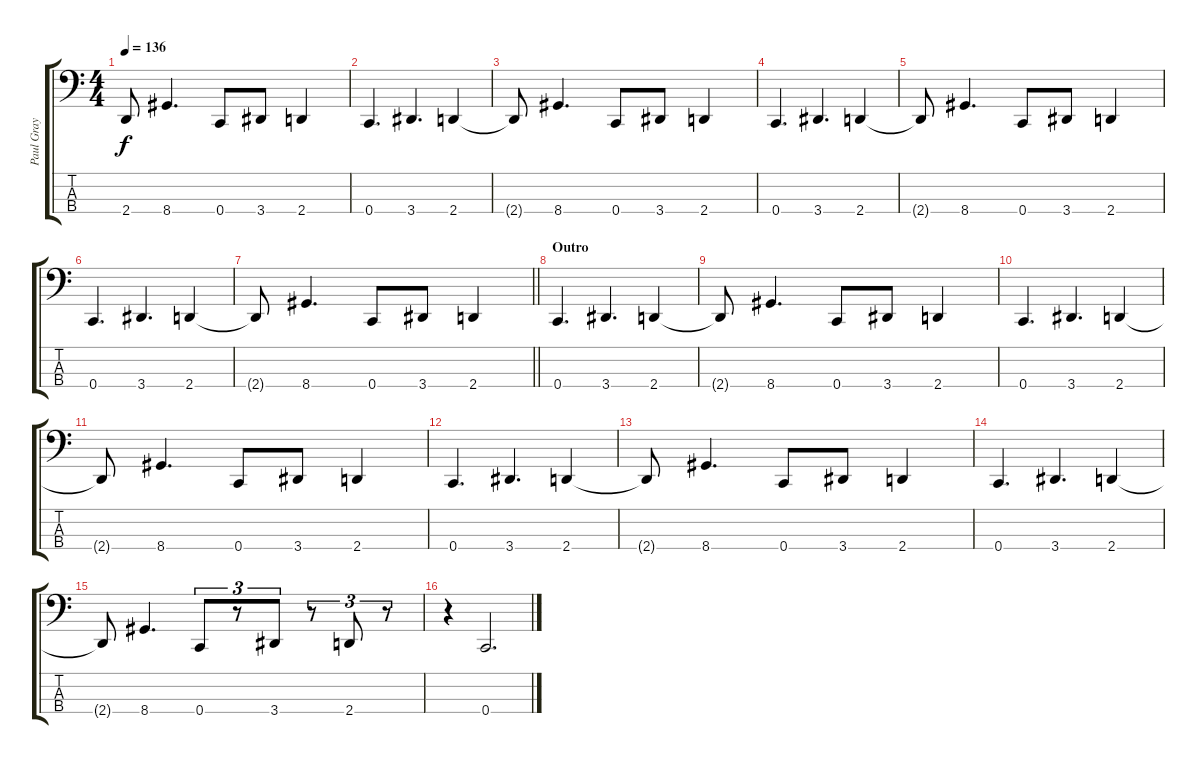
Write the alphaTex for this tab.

\track ("Paul Gray" "Paul Gray") {instrument electricbasspick}
\staff {score tabs}
\tuning (F2 C2 G1 C1) {hide}
\ts (4 4)
\tempo 136
\clef f4
\ks c
2.4{t}.8{dy f} 8.4.4{d} 0.4.8 3.4.8 2.4.4 |
0.4.4{d} 3.4.4{d} 2.4.4 |
2.4{t}.8 8.4.4{d} 0.4.8 3.4.8 2.4.4 |
0.4.4{d} 3.4.4{d} 2.4.4 |
2.4{t}.8 8.4.4{d} 0.4.8 3.4.8 2.4.4 |
0.4.4{d} 3.4.4{d} 2.4.4 |
\barLineRight lightlight
2.4{t}.8 8.4.4{d} 0.4.8 3.4.8 2.4.4 |
\section ("" "Outro")
0.4.4{d} 3.4.4{d} 2.4.4 |
2.4{t}.8 8.4.4{d} 0.4.8 3.4.8 2.4.4 |
0.4.4{d} 3.4.4{d} 2.4.4 |
2.4{t}.8 8.4.4{d} 0.4.8 3.4.8 2.4.4 |
0.4.4{d} 3.4.4{d} 2.4.4 |
2.4{t}.8 8.4.4{d} 0.4.8 3.4.8 2.4.4 |
0.4.4{d} 3.4.4{d} 2.4.4 |
2.4{t}.8 8.4.4{d} 0.4.8{tu (3 2)} r.8{tu (3 2)} 3.4.8{tu (3 2)} r.8{tu (3 2)} 2.4.8{tu (3 2)} r.8{tu (3 2)} |
r.4 0.4.2{d}
